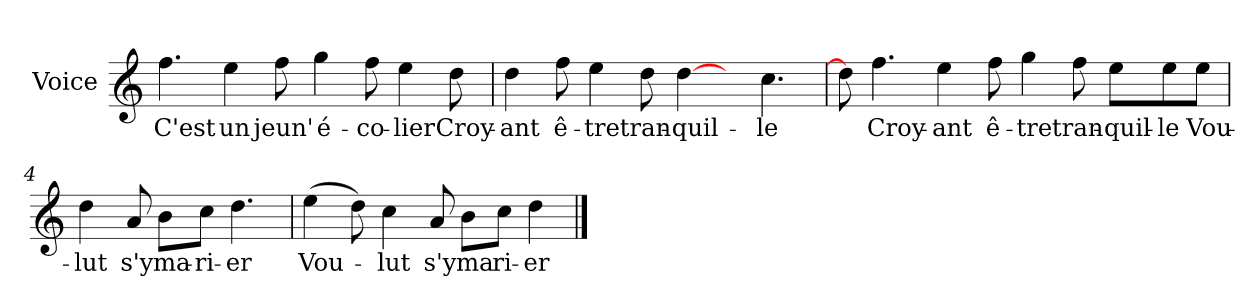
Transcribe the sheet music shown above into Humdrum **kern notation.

**kern	**text
*part1	*part1
*staff1	*staff1
*I"Voice	*
*I'V	*
*clefG2	*
*k[]	*
*C:	*
=1	=1
4.ff\	C'est
4ee\	un
8ff\	jeun'
4gg\	é-
8ff\	-co-
4ee\	-lier
8dd\	Croy-
=2	=2
4dd\	-ant
8ff\	ê-
4ee\	-tre
8dd\	tran-
[4dd\	-quil-
8ryy	.
4.cc\	-le
!!LO:LB:g=z
=3	=3
8dd\]	.
4.ff\	Croy-
4ee\	-ant
8ff\	ê-
4gg\	-tre
*MM135	*
8ff\	tran-
8ee\L	-quil-
8ee\	-le
8ee\J	Vou-
=4	=4
4dd\	-lut
8a/	s'y
8b\L	ma-
8cc\J	-ri-
4.dd\	-er
=5	=5
(>4ee\	Vou-
8dd\)	.
4cc\	-lut
8a/	s'y
8b\L	ma
8cc\J	ri-
4dd\	-er
==	==
*-	*-
